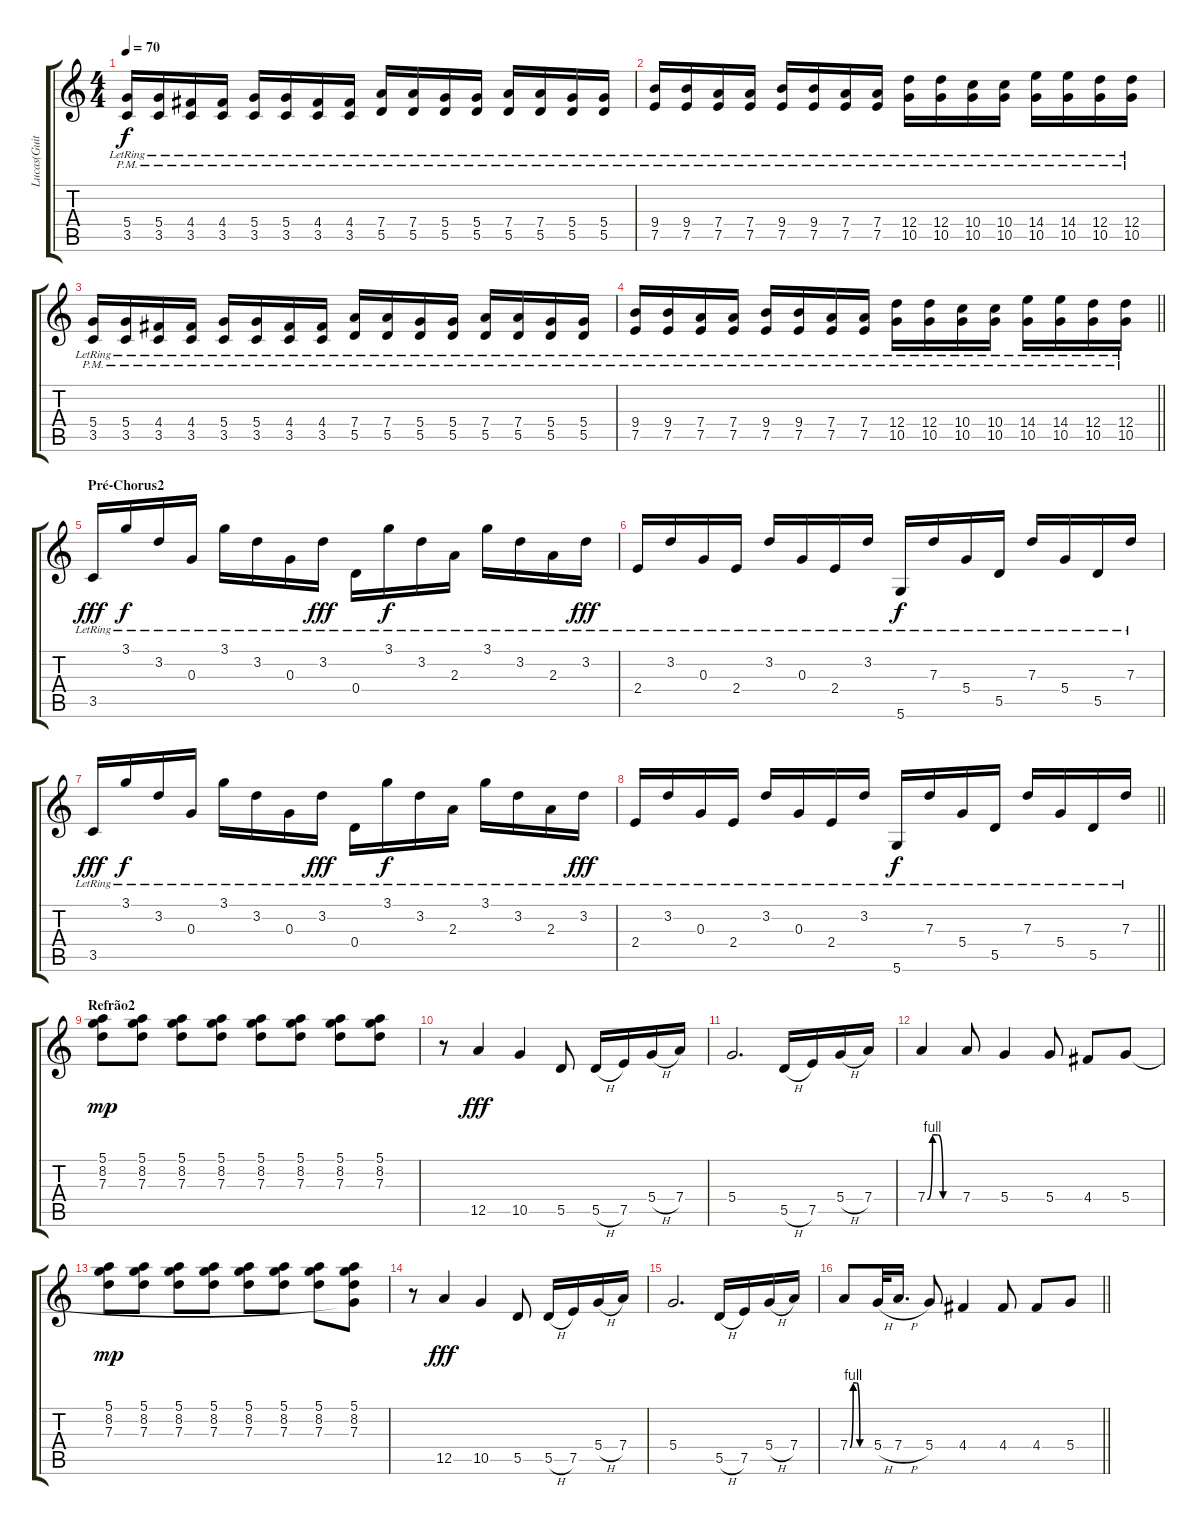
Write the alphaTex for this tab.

\track ("Lucas(Guitarra)" "Lucas(Guit") {instrument acousticguitarsteel}
\staff {score tabs}
\tuning (E4 B3 G3 D3 A2 D2) {hide}
\ts (4 4)
\tempo 70
\clef g2
\ks c
(5.4{pm lr} 3.5{pm lr}).16{dy f} (5.4{pm lr} 3.5{pm lr}).16 (4.4{pm lr} 3.5{pm lr}).16 (4.4{pm lr} 3.5{pm lr}).16 (5.4{pm lr} 3.5{pm lr}).16 (5.4{pm lr} 3.5{pm lr}).16 (4.4{pm lr} 3.5{pm lr}).16 (4.4{pm lr} 3.5{pm lr}).16 (7.4{pm lr} 5.5{pm lr}).16 (7.4{pm lr} 5.5{pm lr}).16 (5.4{pm lr} 5.5{pm lr}).16 (5.4{pm lr} 5.5{pm lr}).16 (7.4{pm lr} 5.5{pm lr}).16 (7.4{pm lr} 5.5{pm lr}).16 (5.4{pm lr} 5.5{pm lr}).16 (5.4{pm lr} 5.5{pm lr}).16 |
(9.4{pm lr} 7.5{pm lr}).16 (9.4{pm lr} 7.5{pm lr}).16 (7.4{pm lr} 7.5{pm lr}).16 (7.4{pm lr} 7.5{pm lr}).16 (9.4{pm lr} 7.5{pm lr}).16 (9.4{pm lr} 7.5{pm lr}).16 (7.4{pm lr} 7.5{pm lr}).16 (7.4{pm lr} 7.5{pm lr}).16 (12.4{pm lr} 10.5{pm lr}).16 (12.4{pm lr} 10.5{pm lr}).16 (10.4{pm lr} 10.5{pm lr}).16 (10.4{pm lr} 10.5{pm lr}).16 (14.4{pm lr} 10.5{pm lr}).16 (14.4{pm lr} 10.5{pm lr}).16 (12.4{pm lr} 10.5{pm lr}).16 (12.4{pm lr} 10.5{pm lr}).16 |
(5.4{pm lr} 3.5{pm lr}).16 (5.4{pm lr} 3.5{pm lr}).16 (4.4{pm lr} 3.5{pm lr}).16 (4.4{pm lr} 3.5{pm lr}).16 (5.4{pm lr} 3.5{pm lr}).16 (5.4{pm lr} 3.5{pm lr}).16 (4.4{pm lr} 3.5{pm lr}).16 (4.4{pm lr} 3.5{pm lr}).16 (7.4{pm lr} 5.5{pm lr}).16 (7.4{pm lr} 5.5{pm lr}).16 (5.4{pm lr} 5.5{pm lr}).16 (5.4{pm lr} 5.5{pm lr}).16 (7.4{pm lr} 5.5{pm lr}).16 (7.4{pm lr} 5.5{pm lr}).16 (5.4{pm lr} 5.5{pm lr}).16 (5.4{pm lr} 5.5{pm lr}).16 |
\barLineRight lightlight
(9.4{pm lr} 7.5{pm lr}).16 (9.4{pm lr} 7.5{pm lr}).16 (7.4{pm lr} 7.5{pm lr}).16 (7.4{pm lr} 7.5{pm lr}).16 (9.4{pm lr} 7.5{pm lr}).16 (9.4{pm lr} 7.5{pm lr}).16 (7.4{pm lr} 7.5{pm lr}).16 (7.4{pm lr} 7.5{pm lr}).16 (12.4{pm lr} 10.5{pm lr}).16 (12.4{pm lr} 10.5{pm lr}).16 (10.4{pm lr} 10.5{pm lr}).16 (10.4{pm lr} 10.5{pm lr}).16 (14.4{pm lr} 10.5{pm lr}).16 (14.4{pm lr} 10.5{pm lr}).16 (12.4{pm lr} 10.5{pm lr}).16 (12.4{pm lr} 10.5{pm lr}).16 |
\section ("" "Pré-Chorus2")
3.5{lr}.16{dy fff volume 16 instrument electricguitarclean} 3.1{lr}.16{dy f} 3.2{lr}.16 0.3{lr}.16 3.1{lr}.16 3.2{lr}.16 0.3{lr}.16 3.2{lr}.16{dy fff} 0.4{lr}.16 3.1{lr}.16{dy f} 3.2{lr}.16 2.3{lr}.16 3.1{lr}.16 3.2{lr}.16 2.3{lr}.16 3.2{lr}.16{dy fff} |
2.4{lr}.16 3.2{lr}.16 0.3{lr}.16 2.4{lr}.16 3.2{lr}.16 0.3{lr}.16 2.4{lr}.16 3.2{lr}.16 5.6{lr}.16{dy f} 7.3{lr}.16 5.4{lr}.16 5.5{lr}.16 7.3{lr}.16 5.4{lr}.16 5.5{lr}.16 7.3{lr}.16 |
3.5{lr}.16{dy fff} 3.1{lr}.16{dy f} 3.2{lr}.16 0.3{lr}.16 3.1{lr}.16 3.2{lr}.16 0.3{lr}.16 3.2{lr}.16{dy fff} 0.4{lr}.16 3.1{lr}.16{dy f} 3.2{lr}.16 2.3{lr}.16 3.1{lr}.16 3.2{lr}.16 2.3{lr}.16 3.2{lr}.16{dy fff} |
\barLineRight lightlight
2.4{lr}.16 3.2{lr}.16 0.3{lr}.16 2.4{lr}.16 3.2{lr}.16 0.3{lr}.16 2.4{lr}.16 3.2{lr}.16 5.6{lr}.16{dy f} 7.3{lr}.16 5.4{lr}.16 5.5{lr}.16 7.3{lr}.16 5.4{lr}.16 5.5{lr}.16 7.3{lr}.16 |
\section ("" "Refrão2")
(5.1 8.2 7.3).8{dy mp volume 12 instrument overdrivenguitar} (5.1 8.2 7.3).8 (5.1 8.2 7.3).8 (5.1 8.2 7.3).8 (5.1 8.2 7.3).8 (5.1 8.2 7.3).8 (5.1 8.2 7.3).8 (5.1 8.2 7.3).8 |
r.8 12.5.4{dy fff} 10.5.4 5.5.8 5.5{h}.16 7.5.16 5.4{h}.16 7.4.16 |
5.4.2{d} 5.5{h}.16 7.5.16 5.4{h}.16 7.4.16 |
7.4{be (custom 0 0 10 4 20 4 30 0 60 0)}.4 7.4.8 5.4.4 5.4.8 4.4.8 5.4.8 |
(5.1 8.2 7.3).8{dy mp} (5.1 8.2 7.3).8 (5.1 8.2 7.3).8 (5.1 8.2 7.3).8 (5.1 8.2 7.3).8 (5.1 8.2 7.3).8 (5.1 8.2 7.3).8 (5.1 8.2 7.3 5.4{t}).8 |
r.8 12.5.4{dy fff} 10.5.4 5.5.8 5.5{h}.16 7.5.16 5.4{h}.16 7.4.16 |
5.4.2{d} 5.5{h}.16 7.5.16 5.4{h}.16 7.4.16 |
\barLineRight lightlight
7.4{be (custom 0 0 10 4 20 4 30 0 60 0)}.8 5.4{h}.32 7.4{h}.16{d} 5.4.8 4.4.4 4.4.8 4.4.8 5.4.8
